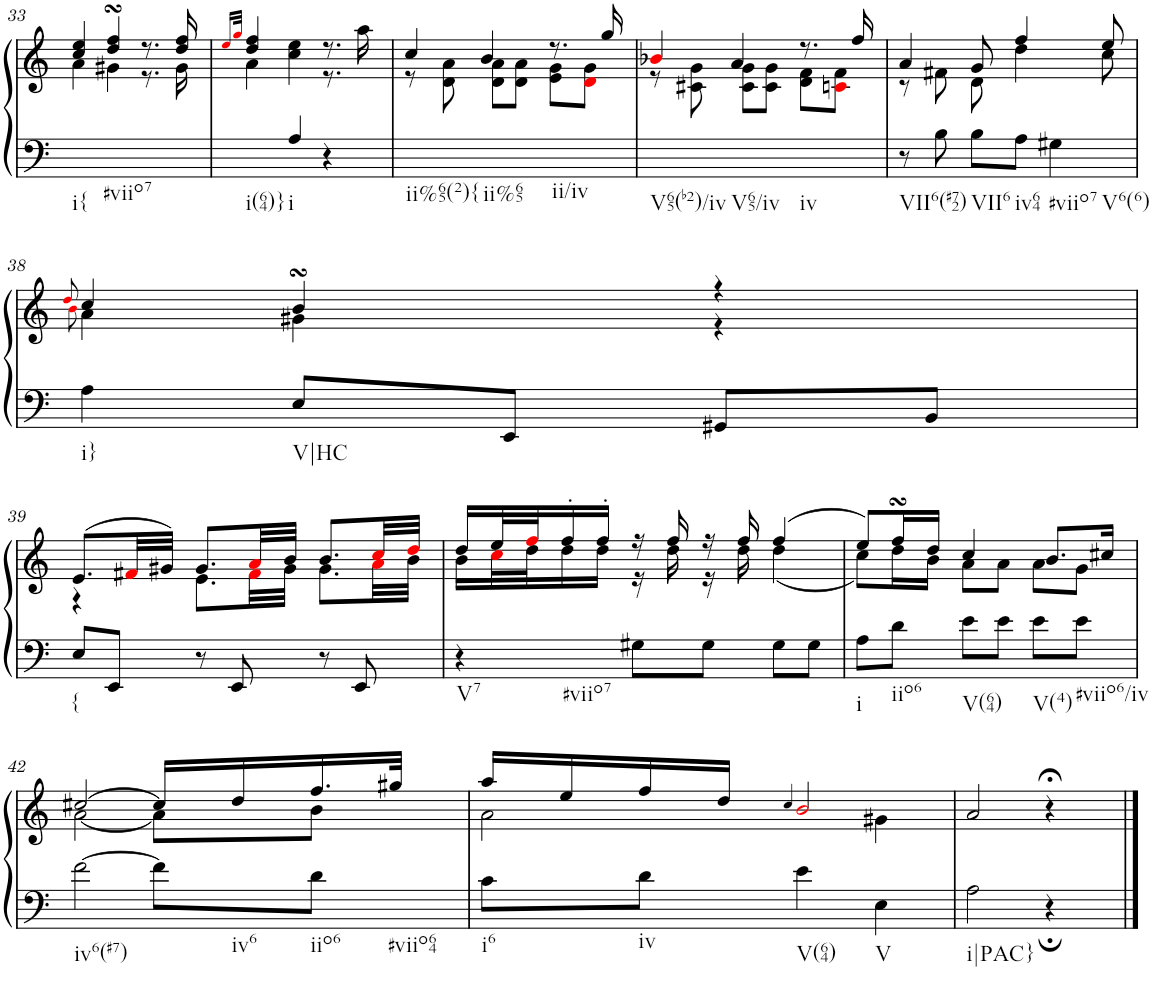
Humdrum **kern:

**kern	**kern
*part1	*part1
*staff2	*staff1
*I"Piano	*
*I'Pno.	*
!!LO:PB:g=z
*clefF4	*clefG2
*k[]	*k[]
*M3/4	*M3/4
=33	=33
*	*^
!LO:TX:b:t=i{	!	!
!LO:TX:b:t=#viio7	!	!
2ryy	4cc/ 4ee/	4a\
.	4dd/sSSS 4ff/sSSS	4g#X\
4ryy	8.r	8.r
.	16dd/ 16ff/	16g#\
=34	=34	=34
.	16qeei/LL	.
.	32qggi/JJk	.
!LO:TX:b:t=i(64)}	!	!
4ryy	4dd/ 4ff/	4a\
!LO:TX:b:t=i	!	!
4A/	4cc\ 4ee\	4ryy
4r	8.r	8.r
.	16aa\	16ryy
=35	=35	=35
!LO:TX:b:t=ii%65(2){	!	!
!LO:TX:b:t=ii%65	!	!
2ryy	4cc/	8r
.	.	8d\ 8a\
.	4b/	8d\ 8a\L
.	.	8d\ 8a\J
!LO:TX:b:t=ii/iv	!	!
4ryy	8.r	8e\ 8g\L
.	.	8di\ 8g\J
.	16gg/	.
=36	=36	=36
!LO:TX:b:t=V65(b2)/iv	!	!
!LO:TX:b:t=V65/iv	!	!
2ryy	4b-Xi/	8r
.	.	8c#X\ 8g\
.	4a/	8c#\ 8g\L
.	.	8c#\ 8g\J
!LO:TX:b:t=iv	!	!
4ryy	8.r	8d\ 8f\L
.	.	8cni\ 8f\J
.	16ff/	.
=37	=37	=37
!LO:TX:b:t=VII6(#72)	!	!
8r	4a/	8r
8B\	.	8f#X\
!LO:TX:b:t=VII6	!	!
8B\L	8g/	8d\
!LO:TX:b:t=iv64	!	!
8A\J	4ff/	4dd\
!LO:TX:b:t=#viio7	!	!
!LO:TX:b:t=V6(6)	!	!
4G#X\	.	.
.	8ee/	8cc\
!!LO:LB:g=z	!!
=38	=38	=38
.	8qddi/	8qbi\
!LO:TX:b:t=i}	!	!
4A\	4cc/	4a\
!LO:TX:b:t=V|HC	!	!
8E/L	4bsSsS/	4g#X\
8EE/J	.	.
8GG#X/L	4r	4r
8BB/J	.	.
!!LO:LB:g=z	!!
=39	=39	=39
!LO:TX:b:t={	!	!
8E/L	(8.e/L	4r
8EE/J	.	.
.	32f#Xi/LL	.
.	32g#X/JJJ)	.
8r	8.g#/L	8.e\L
8EE/	.	.
.	32ai/LL	32f#i\LL
.	32b/JJJ	32g#\JJJ
8r	8.b/L	8.g#\L
8EE/	.	.
.	32cci/LL	32ai\LL
.	32ddi/JJJ	32b\JJJ
=40	=40	=40
!LO:TX:b:t=V7	!	!
!LO:TX:b:t=#viio7	!	!
4r	16dd/LL	16b\LL
.	32ee/L	32cci\L
.	32ffi/J	32dd\J
.	16ff'/	16dd\
.	16ff'/JJ	16dd\JJ
8G#X\L	16r	16r
.	16ff/	16dd\
8G#\J	16r	16r
.	16ff/	16dd\
8G#\L	(4ff/	(4dd\
8G#\J	.	.
=41	=41	=41
!LO:TX:b:t=i	!	!
8A\L	8ee/L)	8cc\L)
!LO:TX:b:t=iio6	!	!
8d\J	16ffsSSs/L	16dd\L
.	16dd/JJ	16b\JJ
!LO:TX:b:t=V(64)	!	!
8e\L	4cc/	8a\L
8e\J	.	8a\J
!LO:TX:b:t=V(4)	!	!
8e\L	8.b/L	8a\L
!LO:TX:b:t=#viio6/iv	!	!
8e\J	.	8g\J
.	16cc#X/Jk	.
!!LO:LB:g=z	!!
=42	=42	=42
!LO:TX:b:t=iv6(#7)	!	!
[2f\	[2cc#X/	[2a\
!LO:TX:b:t=iv6	!	!
8f\L]	16cc#/LL]	8a\L]
.	16dd/	.
!LO:TX:b:t=iio6	!	!
!LO:TX:b:t=#viio64	!	!
8d\J	16.ff/	8b\J
.	32gg#X/JJk	.
=43	=43	=43
!LO:TX:b:t=i6	!	!
8c\L	16aa/LL	2a\
.	16ee/	.
!LO:TX:b:t=iv	!	!
8d\J	16ff/	.
.	16dd/JJ	.
.	4qcc/	.
!LO:TX:b:t=V(64)	!	!
4e\	2bi/	.
!LO:TX:b:t=V	!	!
4E\	.	4g#X\
=44	=44	=44
!LO:TX:b:t=i|PAC}	!	!
*	*v	*v
2A\	2a/
4r;	4r;<
==	==
*-	*-
